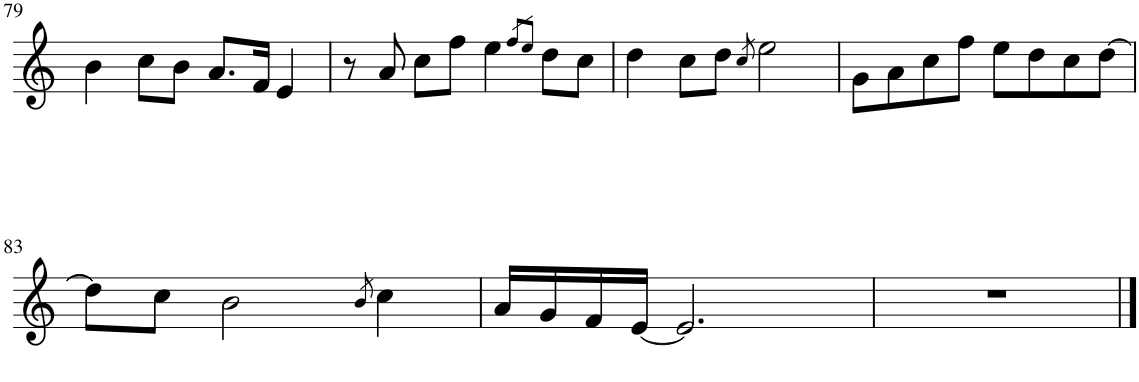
**kern
*part1
*staff1
*I"Piano
*I'Pno.
!!LO:PB:g=z
*clefG2
*k[]
*M4/4
=79
4b\
8cc\L
8b\J
8.a/L
16f/Jk
4e/
=80
8r
8a/
8cc\L
8ff\J
4ee\
8qff/L
8qee/J
8dd\L
8cc\J
=81
4dd\
8cc\L
8dd\J
8qcc/
2ee\
=82
8g\L
8a\
8cc\
8ff\J
8ee\L
8dd\
8cc\
[8dd\J
!!LO:LB:g=z
=83
8dd\L]
8cc\J
2b\
8qb/
4cc\
=84
16a/LL
16g/
16f/
[16e/JJ
2.e/]
=85
1r
==
*-
